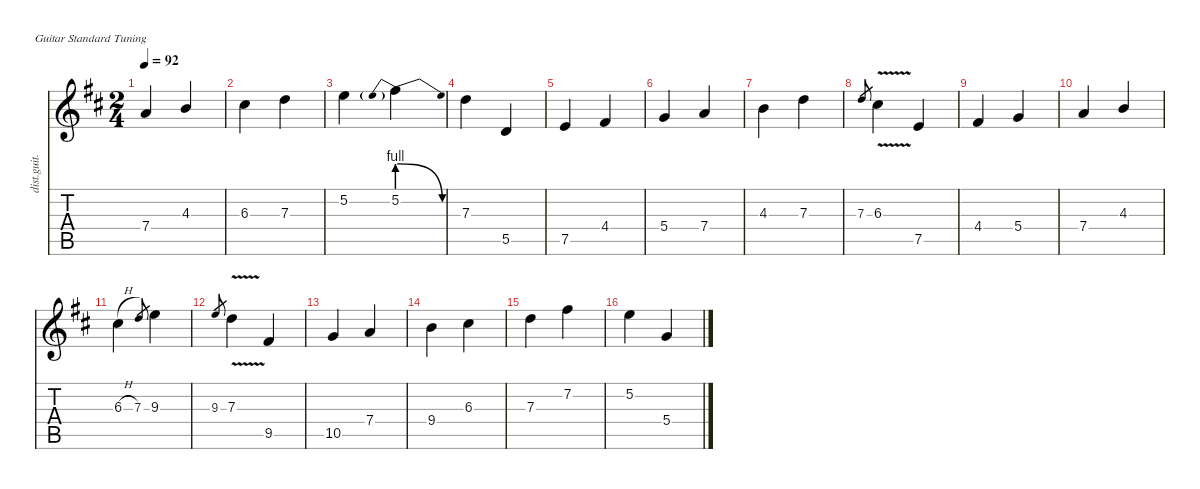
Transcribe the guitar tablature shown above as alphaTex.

\defaultSystemsLayout 4
\hideDynamics
\bracketExtendMode nobrackets
\otherSystemsTrackNameOrientation horizontal
\track ("Jason Becker Lead 1" "dist.guit.") {instrument distortionguitar}
\staff {score tabs}
\tuning (E4 B3 G3 D3 A2 E2)
\ts (2 4)
\tempo 92
\clef g2
\ks d
7.4{acc forcenatural}.4{dy mf beam Up} 4.3{acc forcenatural}.4{beam Up} |
6.3{acc #}.4{beam Down} 7.3{acc forcenatural}.4{beam Down} |
5.2{acc forcenatural}.4{beam Down} 5.2{be (prebendrelease 0 4 30 0)}.4{beam Down} |
7.3{acc forcenatural}.4{beam Down} 5.5{acc forcenatural}.4{beam Up} |
7.5{acc forcenatural}.4{beam Up} 4.4{acc #}.4{beam Up} |
5.4{acc forcenatural}.4{beam Up} 7.4{acc forcenatural}.4{beam Up} |
4.3{acc forcenatural}.4{beam Down} 7.3{acc forcenatural}.4{beam Down} |
7.3{acc forcenatural}.8{gr dy mp beam Up} 6.3{v acc #}.4{dy mf beam Down} 7.5{acc forcenatural}.4{beam Up} |
4.4{acc #}.4{beam Up} 5.4{acc forcenatural}.4{beam Up} |
7.4{acc forcenatural}.4{beam Up} 4.3{acc forcenatural}.4{beam Up} |
6.3{h acc #}.4{beam Down} 7.3{acc forcenatural}.8{gr dy mp beam Up} 9.3{acc forcenatural}.4{dy mf beam Down} |
9.3{acc forcenatural}.8{gr dy mp beam Up} 7.3{v acc forcenatural}.4{dy mf beam Down} 9.5{acc #}.4{beam Up} |
10.5{acc forcenatural}.4{beam Up} 7.4{acc forcenatural}.4{beam Up} |
9.4{acc forcenatural}.4{beam Down} 6.3{acc #}.4{beam Down} |
7.3{acc forcenatural}.4{beam Down} 7.2{acc #}.4{beam Down} |
5.2{acc forcenatural}.4{beam Down} 5.4{acc forcenatural}.4{beam Up}
